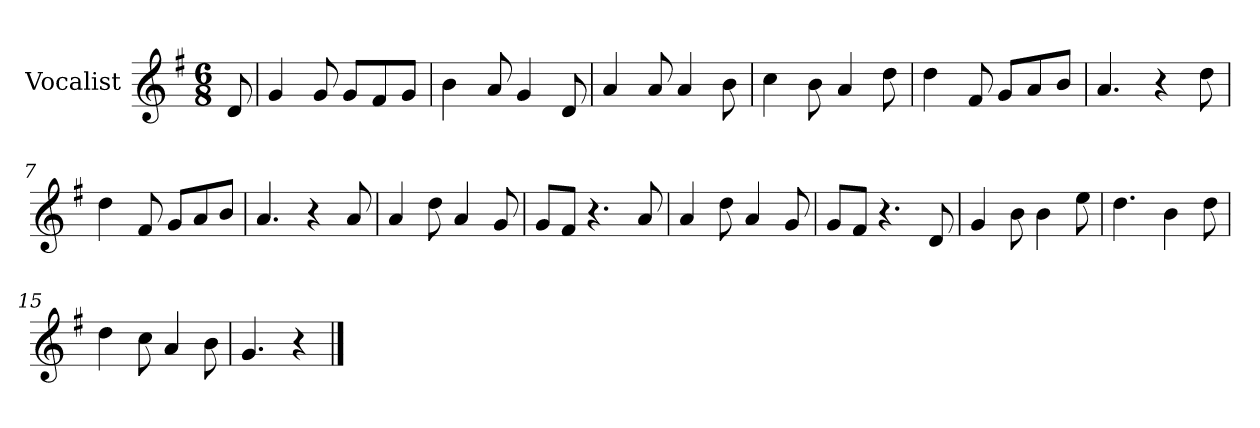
**kern
*part1
*staff1
*I"Vocalist
*k[f#]
*G:
*M6/8
=
8d
=1
4g
8g
8gL
8f#
8gJ
=2
4b
8a
4g
8d
=3
4a
8a
4a
8b
=4
4cc
8b
4a
8dd
=5
4dd
8f#
8gL
8a
8bJ
=6
4.a
4r
8dd
=7
4dd
8f#
8gL
8a
8bJ
=8
4.a
4r
8a
=9
4a
8dd
4a
8g
=10
8gL
8f#J
4.r
8a
=11
4a
8dd
4a
8g
=12
8gL
8f#J
4.r
8d
=13
4g
8b
4b
8ee
=14
4.dd
4b
8dd
=15
4dd
8cc
4a
8b
=16
4.g
4r
==
*-
